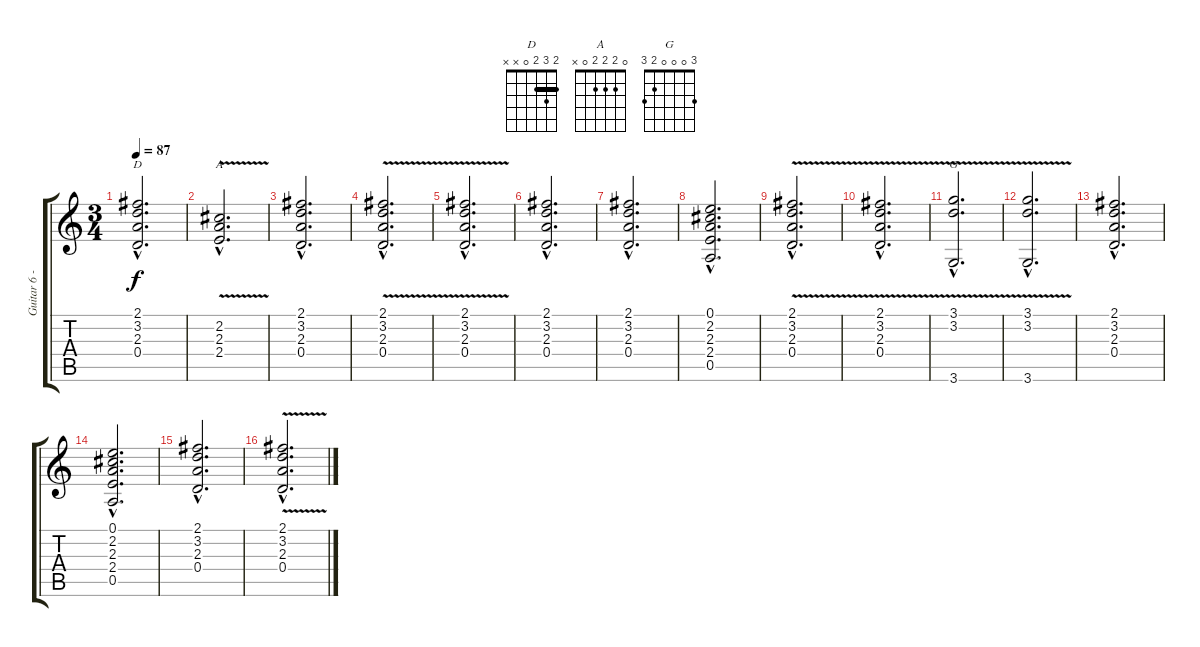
\track ("Guitar 6 - Rhythm" "Guitar 6 -") {instrument distortionguitar}
\staff {score tabs}
\tuning (E4 B3 G3 D3 A2 E2) {hide}
\chord ("D" 2 3 2 0 x x) {barre 2}
\chord ("A" 0 2 2 2 0 x)
\chord ("G" 3 0 0 0 2 3)
\ts (3 4)
\tempo 87
\clef g2
\ks c
(2.1{hac} 3.2{hac} 2.3{hac} 0.4{hac}).2{d ch "D" dy f} |
(2.2{v hac} 2.3{hac} 2.4{hac}).2{d ch "A"} |
(2.1{hac} 3.2{hac} 2.3{hac} 0.4{hac}).2{d} |
(2.1{v hac} 3.2{hac} 2.3{hac} 0.4{hac}).2{d} |
(2.1{v hac} 3.2{hac} 2.3{hac} 0.4{hac}).2{d} |
(2.1{hac} 3.2{hac} 2.3{hac} 0.4{hac}).2{d} |
(2.1{hac} 3.2{hac} 2.3{hac} 0.4{hac}).2{d} |
(0.1{hac} 2.2{hac} 2.3{hac} 2.4{hac} 0.5{hac}).2{d} |
(2.1{v hac} 3.2{hac} 2.3{hac} 0.4{hac}).2{d} |
(2.1{v hac} 3.2{hac} 2.3{hac} 0.4{hac}).2{d} |
(3.1{v hac} 3.2{hac} 3.6{hac}).2{d ch "G"} |
(3.1{v hac} 3.2{hac} 3.6{hac}).2{d} |
(2.1{hac} 3.2{hac} 2.3{hac} 0.4{hac}).2{d} |
(0.1{hac} 2.2{hac} 2.3{hac} 2.4{hac} 0.5{hac}).2{d} |
(2.1{hac} 3.2{hac} 2.3{hac} 0.4{hac}).2{d} |
(2.1{v hac} 3.2{hac} 2.3{hac} 0.4{hac}).2{d}
